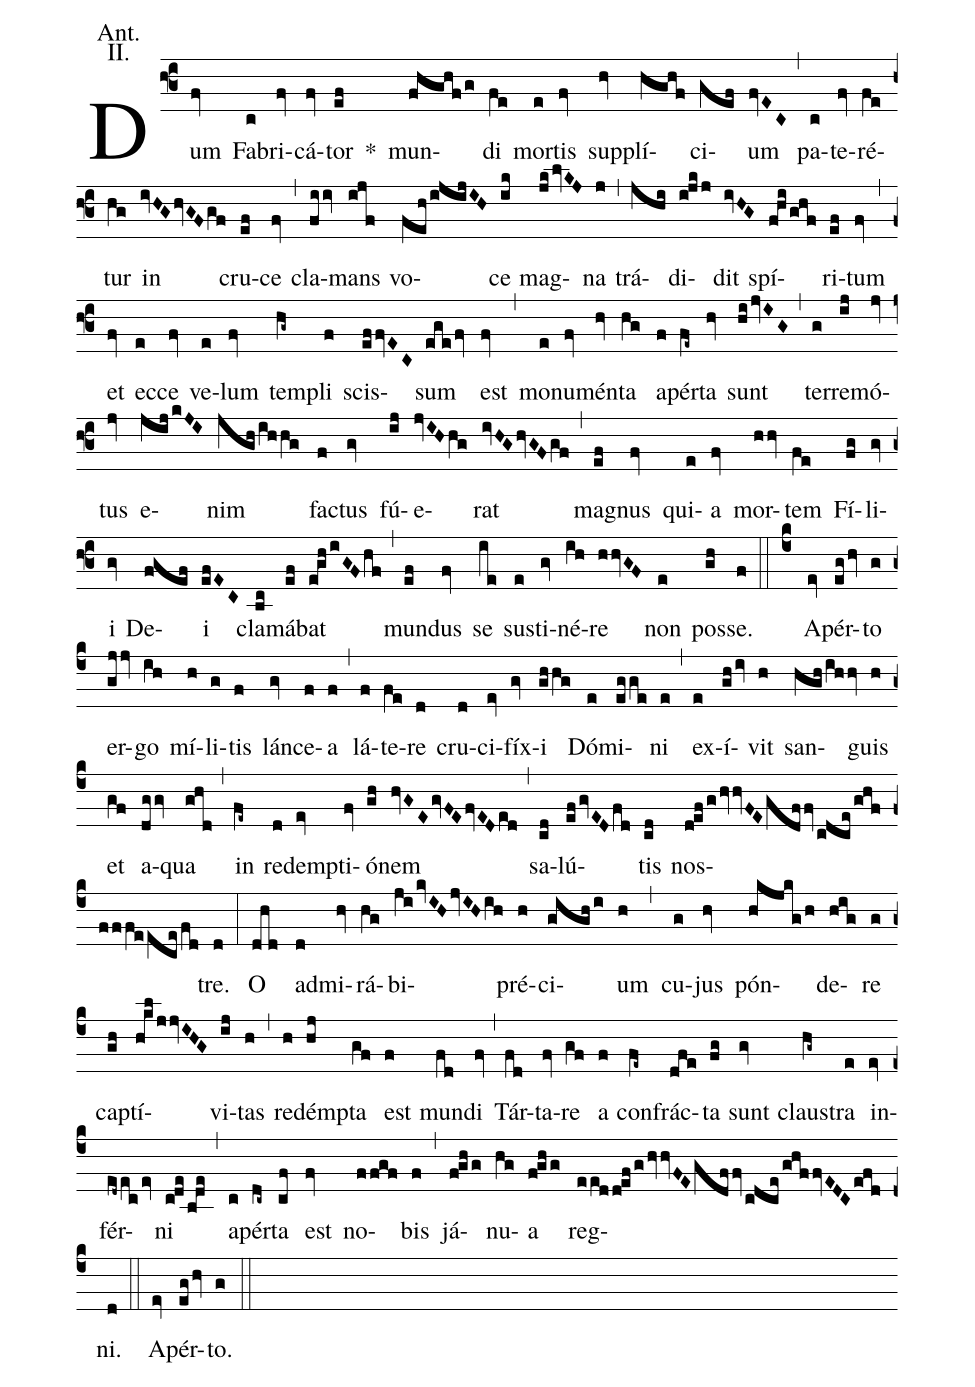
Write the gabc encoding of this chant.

annotation: Ant.;
annotation: II.;
%%
(f3) Dum(fv) Fa(c)bri(fv)cá(fv)tor(ef) *() mun(fhghfg)di(fe) mor(e)tis(fv) sup(hv)plí(hghf)ci(gef)um(fvEC) (,)
pa(c)te(fv)ré(fe)tur(hg) in(ivHGhvGFgf) cru(ef)ce(fv) (,)
cla(fiiv)mans(ijf) vo(fehijijIH)ce(ik) mag(jklvKJ)na(j) (,)
trá(jhi)di(ijkj)dit(ivHG) spí(fhighf)ri(ef)tum(fv) (,)
et(fv) ec(e)ce(fv) ve(e)lum(fv) tem(hg~)pli(f) scis(effvEC)sum(egefv) est(fv) (,)
mo(e)nu(fv)mén(hv)ta(hg) a(f)pér(fe~)ta(hv) sunt(hijvIG) (,)
ter(g)re(ij)mó(jv)tus(jv) e(jijkJI)nim(jghihhg) fac(f)tus(gv) fú(ij)e(jvIHhg)rat(ivHGhvGFgf) (,)
mag(ef)nus(fv) qui(e)a(fv) mor(hhv)tem(fe) Fí(fg)li(gv)i(gv) De(fgef)i(efEC) cla(bc)má(ef)bat(eghiGFhf) (,)
mun(ef)dus(fv) se(ie) sus(e)ti(gv)né(ih)re(hhvGF) non(e) pos(gh)se.(f) (::)
(c4)
A(ev)pér(eghv)to(g) er(gjjv)go(ih) mí(h)li(g)tis(f) lán(gv)ce(f)a(f) (,)
lá(f)te(fe)re(d) cru(d)ci(ev)fíx(gv)i(ghhg) Dó(e)mi(egge)ni(e) (,)
ex(e)í(ghiv)vit(h) san(hghihhv)guis(h) et(gf) a(dggv)qua(ghd) (,)
in(fe~) re(d)demp(ev)ti(fv)ó(gh)nem(hvGEgvFEfvEDed) (,)
sa(cd)lú(efgvEDfd)tis(cd) nos(defghvhvFEgdffvcdceghffffeecefd)tre.(d) (:)
O(dhd) ad(d)mi(hv)rá(hg)bi(jikvIHjvIHih)pré(h)ci(gighi)um(h) (,)
cu(g)jus(hv) pón(hkjkgh)de(hig)re(g) cap(gh)tí(hkljjvIHG)vi(ij)tas(h) (,)
re(h)démp(hj)ta(gf) est(f) mun(fd)di(fv) (,)
Tár(fd)ta(fv)re(gf) a(f) con(fe~)frác(dfe)ta(fg) sunt(gv) claus(hg~)tra(e) in(ev)fér(ed~ecev)ni(cdebde) (,)
a(c)pér(dc~)ta(cf) est(fv) no(ffgf)bis(f) (,)
já(fghg)nu(hg)a(fghg) reg(eeddefghvhvFEgdffvcdceghffvEDCefd)ni.(d) (::)
A(ev)pér(eghv)to.(g) (::)
